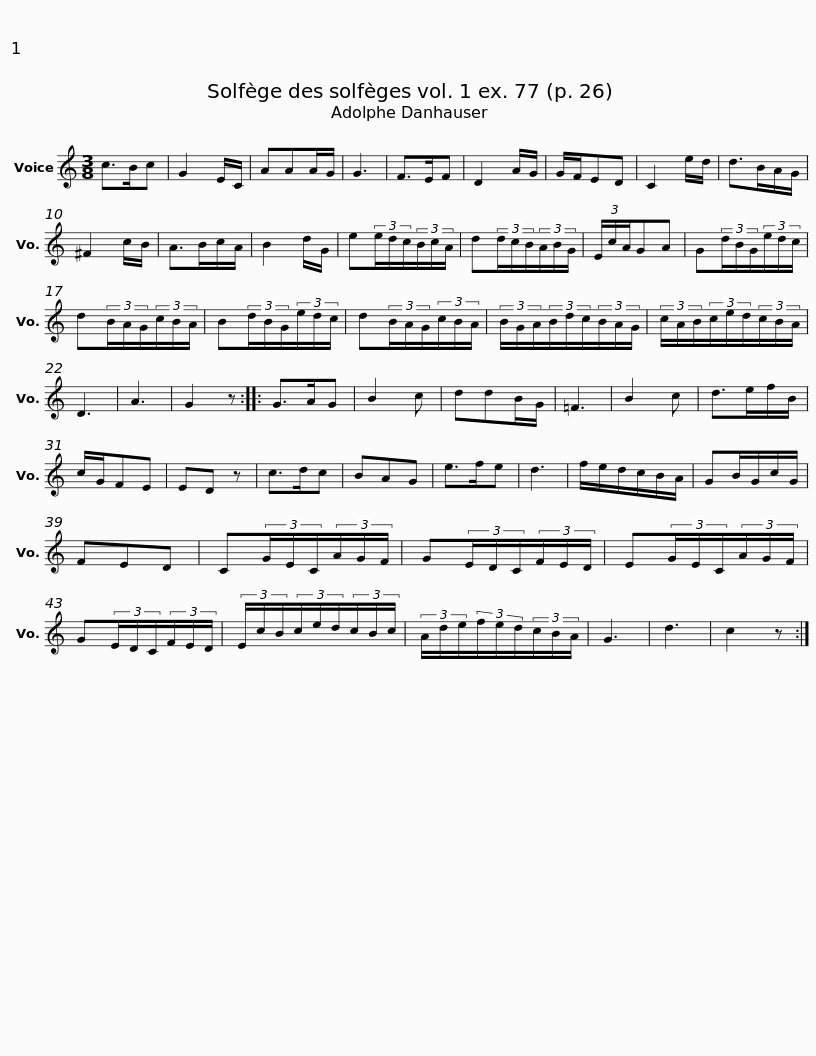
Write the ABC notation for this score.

X:1
L:1/8
M:3/8
I:linebreak $
K:C
V:1 treble
V:1
 c>Bc | G2 E/C/ | AAA/G/ | G3 | F>EF | %5
 D2 A/G/ | G/F/ED | C2 e/d/ | d>BA/G/ | ^F2 c/B/ | %10
 A>Bc/A/ |$ B2 d/G/ | e(3e/d/c/(3B/c/A/ | d(3d/c/B/(3A/B/G/ | (3E/c/A/GA | %15
 G(3d/B/G/(3e/d/c/ | d(3B/A/G/(3c/B/A/ | B(3d/B/G/(3e/d/c/ |$ d(3B/A/G/(3c/B/A/ | (3B/G/A/(3B/d/c/(3B/A/G/ | %20
 (3c/A/B/(3c/e/d/(3c/B/A/ | D3 | A3 | G2 z :: G>AG | %25
 B2 c | ddB/G/ | =F3 |$ B2 c | d>ef/B/ | %30
 c/G/FE | ED z | c>dc | BAG | e>fe | %35
 d3 | f/e/d/c/B/A/ | GB/G/c/G/ | FED |$ C(3G/E/C/(3A/G/F/ | %40
 G(3E/D/C/(3F/E/D/ | E(3G/E/C/(3A/G/F/ | G(3E/D/C/(3F/E/D/ | (3E/c/B/(3c/e/d/(3c/B/c/ | (3A/d/e/(3f/e/d/(3c/B/A/ |$ %45
 G3 | d3 | c2 z :| %48
